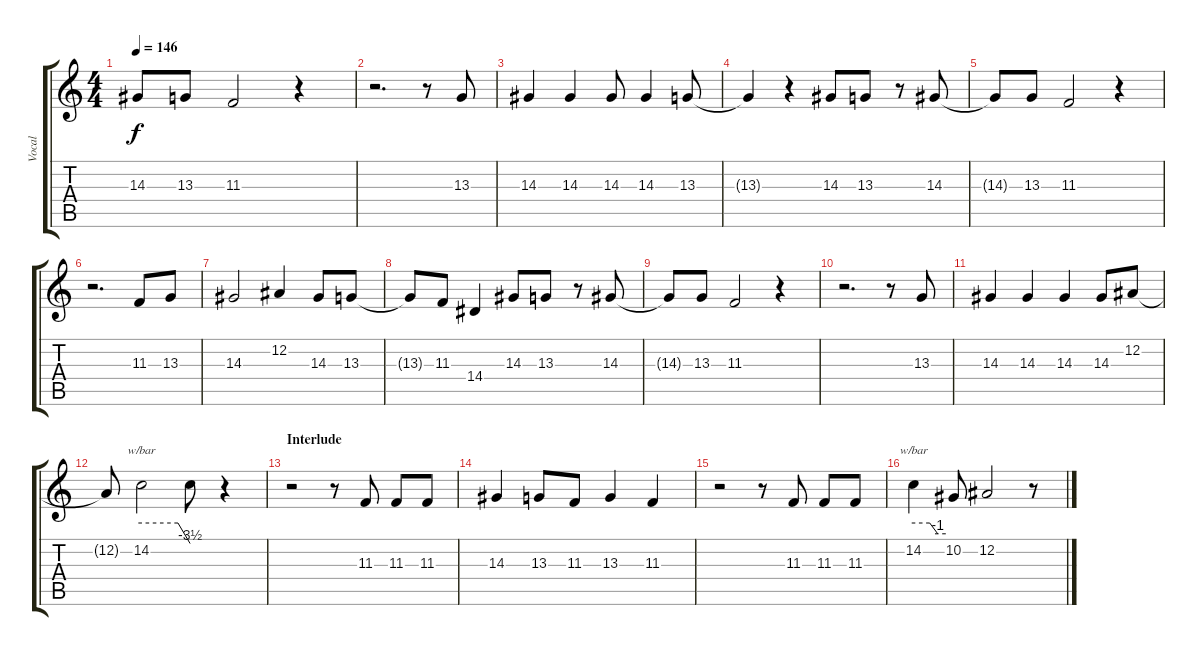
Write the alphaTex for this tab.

\track ("Vocal" "Vocal") {instrument viola}
\staff {score tabs}
\tuning (Eb4 Bb3 Gb3 Db3 Ab2 Eb2) {hide}
\ts (4 4)
\tempo 146
\clef g2
\ks c
14.3{t}.8{dy f} 13.3.8 11.3.2 r.4 |
r.2{d} r.8 13.3.8 |
14.3.4 14.3.4 14.3.8 14.3.4 13.3.8 |
13.3{t}.4 r.4 14.3.8 13.3.8 r.8 14.3.8 |
14.3{t}.8 13.3.8 11.3.2 r.4 |
r.2{d} 11.3.8 13.3.8 |
14.3.2 12.2.4 14.3.8 13.3.8 |
13.3{t}.8 11.3.8 14.4.4 14.3.8 13.3.8 r.8 14.3.8 |
14.3{t}.8 13.3.8 11.3.2 r.4 |
r.2{d} r.8 13.3.8 |
14.3.4 14.3.4 14.3.4 14.3.8 12.2.8 |
12.2{t}.8 14.2.2{tbe (custom default 0 0 45 0 60 -14)} 14.2{t}.8 r.4 |
\section ("" "Interlude")
r.2 r.8 11.3.8 11.3.8 11.3.8 |
14.3.4 13.3.8 11.3.8 13.3.4 11.3.4 |
r.2 r.8 11.3.8 11.3.8 11.3.8 |
14.2.4{tbe (custom default 0 0 30 0 45 -4 60 -4)} 10.2.8 12.2.2 r.8
